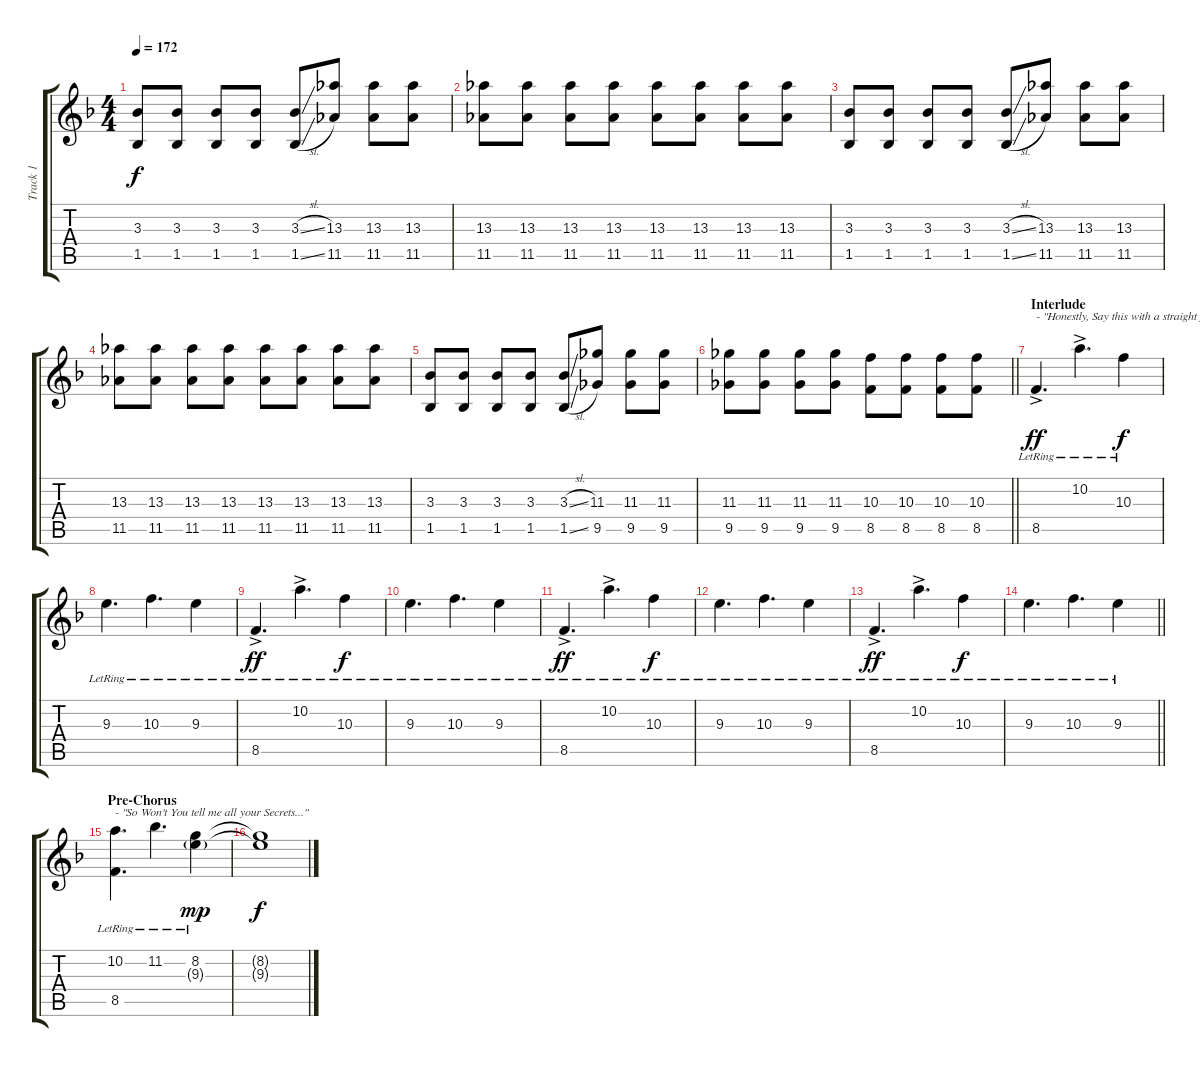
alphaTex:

\track ("Track 1" "Track 1") {instrument distortionguitar}
\staff {score tabs}
\tuning (E4 B3 G3 D3 A2 D2) {hide}
\ts (4 4)
\tempo 172
\clef g2
\ks f
(3.3 1.5).8{dy f} (3.3 1.5).8 (3.3 1.5).8 (3.3 1.5).8 (3.3{sl} 1.5{sl}).8 (13.3 11.5).8 (13.3 11.5).8 (13.3 11.5).8 |
(13.3 11.5).8 (13.3 11.5).8 (13.3 11.5).8 (13.3 11.5).8 (13.3 11.5).8 (13.3 11.5).8 (13.3 11.5).8 (13.3 11.5).8 |
(3.3 1.5).8 (3.3 1.5).8 (3.3 1.5).8 (3.3 1.5).8 (3.3{sl} 1.5{sl}).8 (13.3 11.5).8 (13.3 11.5).8 (13.3 11.5).8 |
(13.3 11.5).8 (13.3 11.5).8 (13.3 11.5).8 (13.3 11.5).8 (13.3 11.5).8 (13.3 11.5).8 (13.3 11.5).8 (13.3 11.5).8 |
(3.3 1.5).8 (3.3 1.5).8 (3.3 1.5).8 (3.3 1.5).8 (3.3{sl} 1.5{sl}).8 (11.3 9.5).8 (11.3 9.5).8 (11.3 9.5).8 |
\barLineRight lightlight
(11.3 9.5).8 (11.3 9.5).8 (11.3 9.5).8 (11.3 9.5).8 (10.3 8.5).8 (10.3 8.5).8 (10.3 8.5).8 (10.3 8.5).8 |
\section ("" "Interlude")
8.5{ac lr}.4{d txt "- \"Honestly, Say this with a straight face\"" dy ff} 10.2{ac lr}.4{d} 10.3{lr}.4{dy f} |
9.3{lr}.4{d} 10.3{lr}.4{d} 9.3{lr}.4 |
8.5{ac lr}.4{d dy ff} 10.2{ac lr}.4{d} 10.3{lr}.4{dy f} |
9.3{lr}.4{d} 10.3{lr}.4{d} 9.3{lr}.4 |
8.5{ac lr}.4{d dy ff} 10.2{ac lr}.4{d} 10.3{lr}.4{dy f} |
9.3{lr}.4{d} 10.3{lr}.4{d} 9.3{lr}.4 |
8.5{ac lr}.4{d dy ff} 10.2{ac lr}.4{d} 10.3{lr}.4{dy f} |
\barLineRight lightlight
9.3{lr}.4{d} 10.3{lr}.4{d} 9.3{lr}.4 |
\section ("" "Pre-Chorus")
(10.2{lr} 8.5{lr}).4{d txt "- \"So Won't You tell me all your Secrets...\""} 11.2{lr}.4{d} (8.2{lr} 9.3{g lr}).4{dy mp} |
(8.2{t} 9.3{t}).1{dy f}
